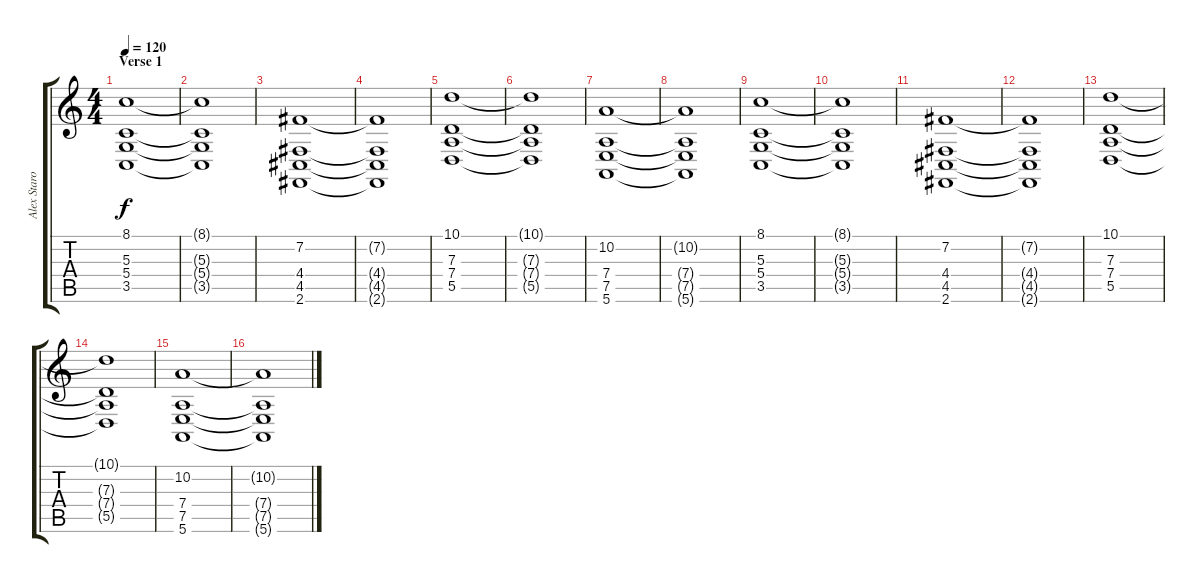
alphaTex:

\track ("Alex Staropoli - Organ / Horn / Timpani" "Alex Staro") {instrument churchorgan}
\staff {score tabs}
\tuning (E4 B3 G3 D3 A2 E2) {hide}
\ts (4 4)
\section ("" "Verse 1")
\tempo 120
\clef g2
\ks c
(8.1 5.3 5.4 3.5).1{dy f instrument churchorgan} |
(8.1{t} 5.3{t} 5.4{t} 3.5{t}).1 |
(7.2 4.4 4.5 2.6).1 |
(7.2{t} 4.4{t} 4.5{t} 2.6{t}).1 |
(10.1 7.3 7.4 5.5).1 |
(10.1{t} 7.3{t} 7.4{t} 5.5{t}).1 |
(10.2 7.4 7.5 5.6).1 |
(10.2{t} 7.4{t} 7.5{t} 5.6{t}).1 |
(8.1 5.3 5.4 3.5).1 |
(8.1{t} 5.3{t} 5.4{t} 3.5{t}).1 |
(7.2 4.4 4.5 2.6).1 |
(7.2{t} 4.4{t} 4.5{t} 2.6{t}).1 |
(10.1 7.3 7.4 5.5).1 |
(10.1{t} 7.3{t} 7.4{t} 5.5{t}).1 |
(10.2 7.4 7.5 5.6).1 |
(10.2{t} 7.4{t} 7.5{t} 5.6{t}).1
